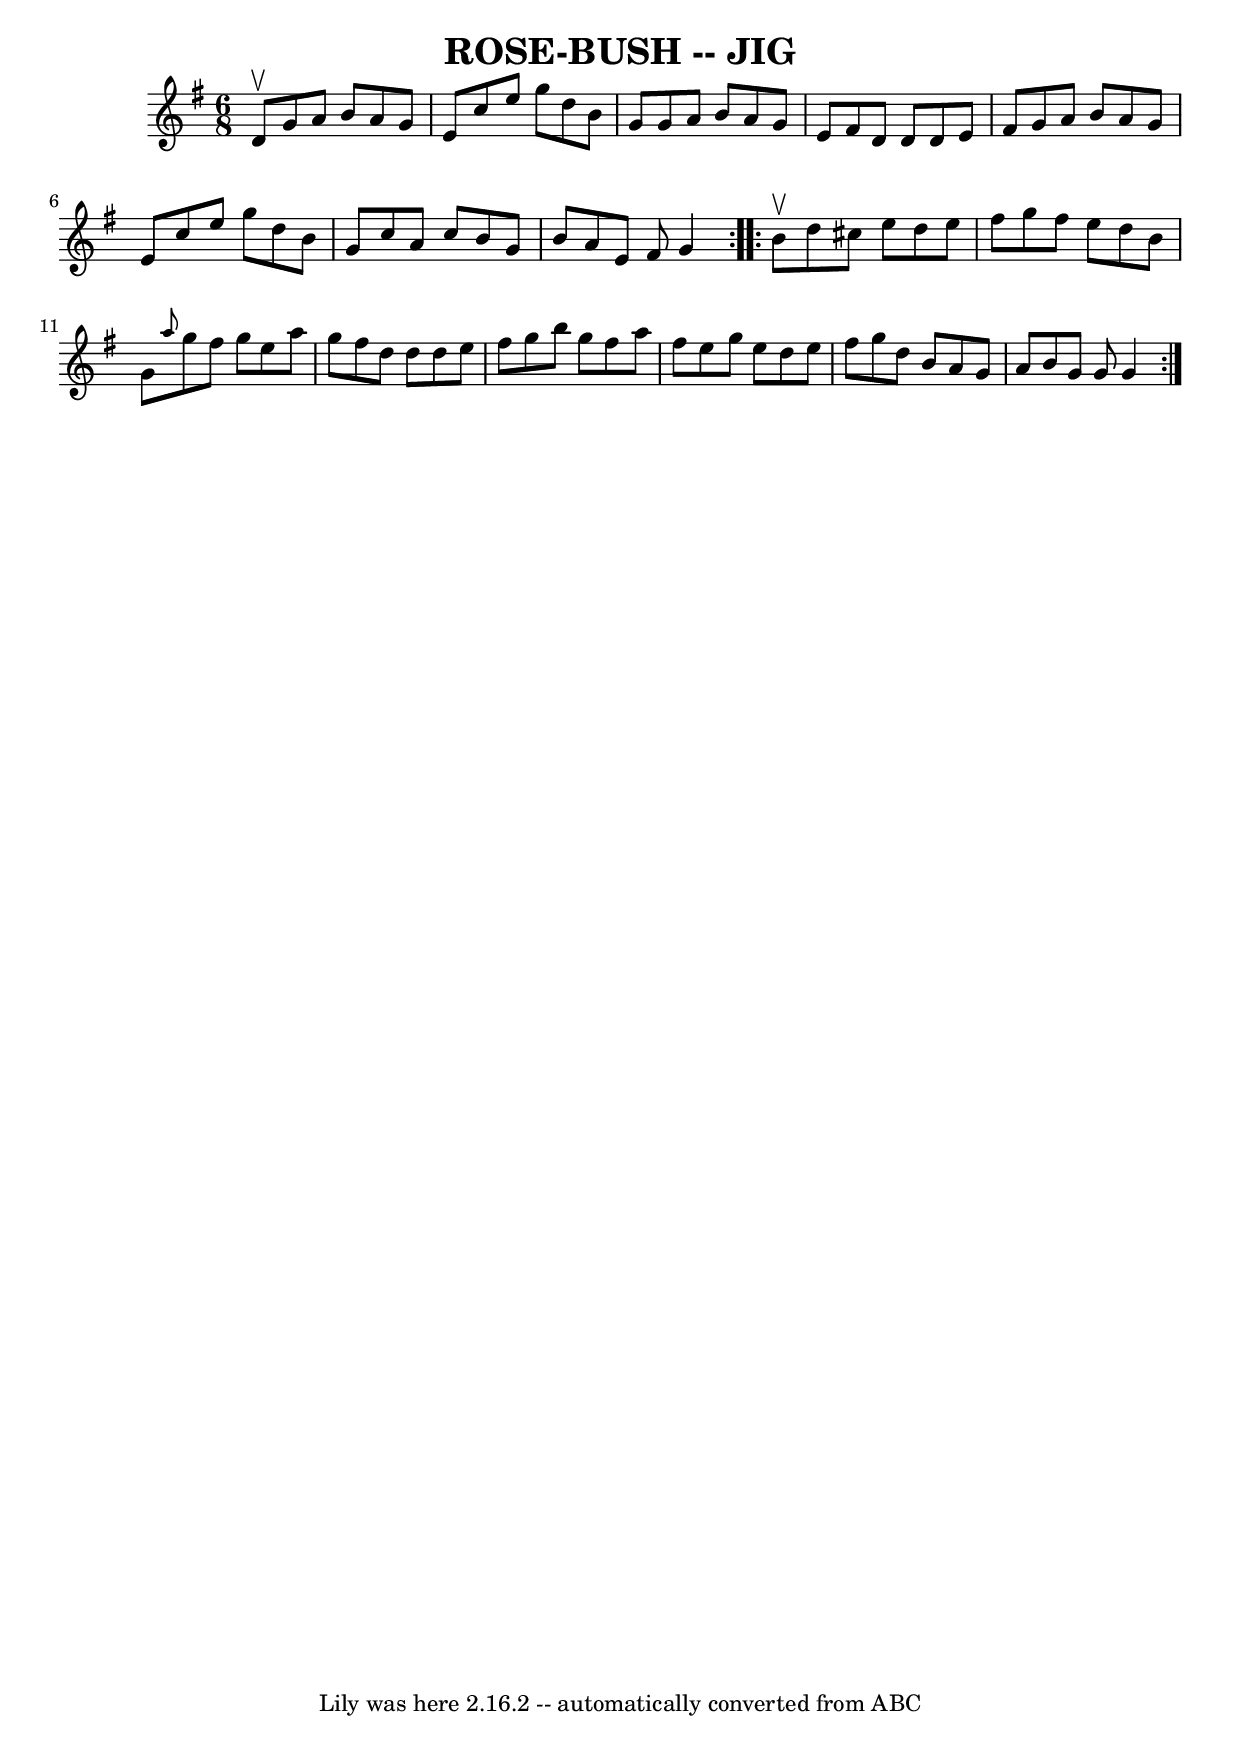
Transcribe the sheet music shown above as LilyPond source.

\version "2.7.40"
\include "Mammoth.ily"
\header {
	%% book = "Ryan's Mammoth Collection of Fiddle Tunes"
	crossRefNumber = "1"
	footnotes = ""
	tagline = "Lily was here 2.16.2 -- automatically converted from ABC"
	title = "ROSE-BUSH -- JIG"
}
voicedefault =  {
\set Score.defaultBarType = "empty"

\repeat volta 2 {
\time 6/8 \key g \major d'8^\upbow       |
 g'8 a'8 b'8 a'8 
 g'8 e'8    |
 c''8 e''8 g''8 d''8 b'8 g'8    
|
 g'8 a'8 b'8 a'8 g'8 e'8    |
 fis'8 d'8    
d'8 d'8 e'8 fis'8        |
 g'8 a'8 b'8 a'8 g'8    
e'8    |
 c''8 e''8 g''8 d''8 b'8 g'8    |
 c''8 
 a'8 c''8 b'8 g'8 b'8    |
 a'8 e'8 fis'8 g'4    
}     \repeat volta 2 { b'8^\upbow       |
 d''8 cis''8 e''8   
 d''8 e''8 fis''8    |
 g''8 fis''8 e''8 d''8 b'8    
g'8    |
 \grace { a''8  } g''8 fis''8 g''8 e''8 a''8    
g''8    |
 fis''8 d''8 d''8 d''8 e''8 fis''8        
|
 g''8 b''8 g''8 fis''8 a''8 fis''8    |
 e''8  
 g''8 e''8 d''8 e''8 fis''8    |
 g''8 d''8 b'8    
a'8 g'8 a'8    |
 b'8 g'8 g'8 g'4    }   
}

\score{
    <<

	\context Staff="default"
	{
	    \voicedefault 
	}

    >>
	\layout {
	}
	\midi {}
}
